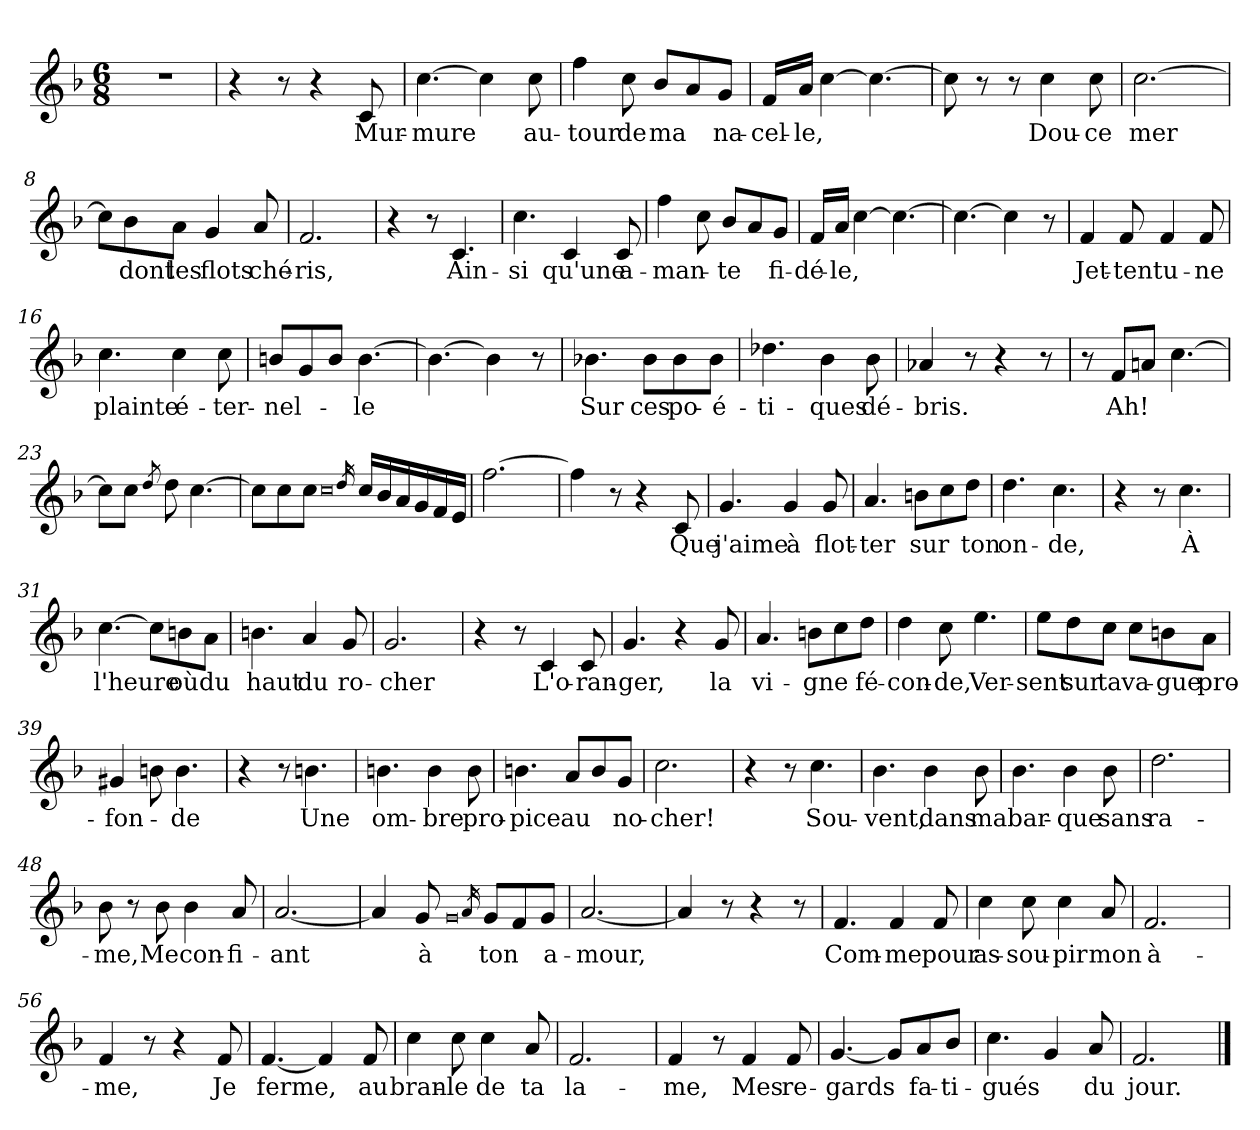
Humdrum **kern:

**kern	**text
*part1	*part1
*staff1	*staff1
*clefG2	*
*k[b-]	*
*M6/8	*
=1	=1
2.r	.
=2	=2
4r	.
8r	.
4r	.
!	!LO:LY:b
8c/	Mur-
=3	=3
!	!LO:LY:b
[4.cc\	-mure
4cc\]	.
!	!LO:LY:b
8cc\	au-
=4	=4
!	!LO:LY:b
4ff\	-tour
!	!LO:LY:b
8cc\	de
!	!LO:LY:b
8b-/L	ma
8a/	.
!	!LO:LY:b
8g/J	na-
=5	=5
!	!LO:LY:b
16f/LL	-cel-
!	!LO:LY:b
16a/JJ	-le,
[4cc\	.
4.cc\_	.
=6	=6
8cc\]	.
8r	.
8r	.
!	!LO:LY:b
4cc\	Dou-
!	!LO:LY:b
8cc\	-ce
=7	=7
!	!LO:LY:b
[2.cc\	mer
=8	=8
8cc\L]	.
!	!LO:LY:b
8b-\	dont
!	!LO:LY:b
8a\J	les
!	!LO:LY:b
4g/	flots
!	!LO:LY:b
8a/	ché-
=9	=9
!	!LO:LY:b
2.f/	-ris,
=10	=10
4r	.
8r	.
!	!LO:LY:b
4.c/	Ain-
!!LO:LB:g=z
=11	=11
!	!LO:LY:b
4.cc\	-si
!	!LO:LY:b
4c/	qu'une
!	!LO:LY:b
8c/	a-
=12	=12
!	!LO:LY:b
4ff\	-man-
8cc\	.
!	!LO:LY:b
8b-/L	-te
8a/	.
!	!LO:LY:b
8g/J	fi-
=13	=13
!	!LO:LY:b
16f/LL	-dé-
!	!LO:LY:b
16a/JJ	-le,
[4cc\	.
4.cc\_	.
=14	=14
4.cc\_	.
4cc\]	.
8r	.
=15	=15
!	!LO:LY:b
4f/	Jet-
!	!LO:LY:b
8f/	-tent
!	!LO:LY:b
4f/	u-
!	!LO:LY:b
8f/	-ne
=16	=16
!	!LO:LY:b
4.cc\	plainte
!	!LO:LY:b
4cc\	é-
!	!LO:LY:b
8cc\	-ter-
=17	=17
!	!LO:LY:b
8bn/L	-nel-
8g/	.
8b/J	.
!	!LO:LY:b
[4.b\	-le
=18	=18
4.b\_	.
4b\]	.
8r	.
=19	=19
!	!LO:LY:b
4.b-X\	Sur
!	!LO:LY:b
8b-\L	ces
!	!LO:LY:b
8b-\	po-
!	!LO:LY:b
8b-\J	-é-
!!LO:LB:g=z
=20	=20
!	!LO:LY:b
4.dd-X\	-ti-
!	!LO:LY:b
4b-\	-ques
!	!LO:LY:b
8b-\	dé-
=21	=21
!	!LO:LY:b
4a-X/	-bris.
8r	.
4r	.
8r	.
=22	=22
8r	.
!	!LO:LY:b
8f/L	Ah!
8an/J	.
[4.cc\	.
=23	=23
8cc\L]	.
8cc\J	.
8qdd/	.
8dd\	.
[4.cc\	.
=24	=24
8cc\L]	.
8cc\	.
8cc\J	.
0qcc	.
16qdd/	.
16cc/LL	.
16b-/	.
16a/	.
16g/	.
16f/	.
16e/JJ	.
=25	=25
[2.ff\	.
=26	=26
4ff\]	.
8r	.
4r	.
!	!LO:LY:b
8c/	Que
=27	=27
!	!LO:LY:b
4.g/	j'aime
!	!LO:LY:b
4g/	à
!	!LO:LY:b
8g/	flot-
=28	=28
!	!LO:LY:b
4.a/	-ter
!	!LO:LY:b
8bn\L	sur
8cc\	.
!	!LO:LY:b
8dd\J	ton
!!LO:LB:g=z
=29	=29
!	!LO:LY:b
4.dd\	on-
!	!LO:LY:b
4.cc\	-de,
=30	=30
4r	.
8r	.
!	!LO:LY:b
4.cc\	À
=31	=31
!	!LO:LY:b
[4.cc\	l'heure
8cc\L]	.
!	!LO:LY:b
8bn\	où
!	!LO:LY:b
8a\J	du
=32	=32
!	!LO:LY:b
4.bn\	haut
!	!LO:LY:b
4a/	du
!	!LO:LY:b
8g/	ro-
=33	=33
!	!LO:LY:b
2.g/	-cher
=34	=34
4r	.
8r	.
!	!LO:LY:b
4c/	L'o-
!	!LO:LY:b
8c/	-ran-
=35	=35
!	!LO:LY:b
4.g/	-ger,
4r	.
!	!LO:LY:b
8g/	la
=36	=36
!	!LO:LY:b
4.a/	vi-
!	!LO:LY:b
8bn\L	-gne
8cc\	.
!	!LO:LY:b
8dd\J	fé-
=37	=37
!	!LO:LY:b
4dd\	-con-
!	!LO:LY:b
8cc\	-de,
!	!LO:LY:b
4.ee\	Ver-
!!LO:LB:g=z
=38	=38
!	!LO:LY:b
8ee\L	-sent
!	!LO:LY:b
8dd\	sur
!	!LO:LY:b
8cc\J	ta
!	!LO:LY:b
8cc\L	va-
!	!LO:LY:b
8bn\	-gue
!	!LO:LY:b
8a\J	pro-
=39	=39
!	!LO:LY:b
4g#X/	-fon-
8bn\	.
!	!LO:LY:b
4.b\	-de
=40	=40
4r	.
8r	.
!	!LO:LY:b
4.bn\	Une
=41	=41
!	!LO:LY:b
4.bn\	om-
!	!LO:LY:b
4b\	-bre
!	!LO:LY:b
8b\	pro-
=42	=42
!	!LO:LY:b
4.bn\	-pice
!	!LO:LY:b
8a/L	au
8b/	.
!	!LO:LY:b
8g/J	no-
=43	=43
!	!LO:LY:b
2.cc\	-cher!
=44	=44
4r	.
8r	.
!	!LO:LY:b
4.cc\	Sou-
=45	=45
!	!LO:LY:b
4.b-\	-vent,
!	!LO:LY:b
4b-\	dans
!	!LO:LY:b
8b-\	ma
=46	=46
!	!LO:LY:b
4.b-\	bar-
!	!LO:LY:b
4b-\	-que
!	!LO:LY:b
8b-\	sans
!!LO:LB:g=z
=47	=47
!	!LO:LY:b
2.dd\	ra-
=48	=48
!	!LO:LY:b
8b-\	-me,
8r	.
!	!LO:LY:b
8b-\	Me
!	!LO:LY:b
4b-\	con-
!	!LO:LY:b
8a/	-fi-
=49	=49
!	!LO:LY:b
[2.a/	-ant
=50	=50
4a/]	.
!	!LO:LY:b
8g/	à
0qg	.
16qa/	.
!	!LO:LY:b
8g/L	ton
8f/	.
!	!LO:LY:b
8g/J	a-
=51	=51
!	!LO:LY:b
[2.a/	-mour,
=52	=52
4a/]	.
8r	.
4r	.
8r	.
=53	=53
!	!LO:LY:b
4.f/	Com-
!	!LO:LY:b
4f/	-me
!	!LO:LY:b
8f/	pour
=54	=54
!	!LO:LY:b
4cc\	as-
!	!LO:LY:b
8cc\	-sou-
!	!LO:LY:b
4cc\	-pir
!	!LO:LY:b
8a/	mon
=55	=55
!	!LO:LY:b
2.f/	à-
=56	=56
!	!LO:LY:b
4f/	-me,
8r	.
4r	.
!	!LO:LY:b
8f/	Je
!!LO:LB:g=z
=57	=57
!	!LO:LY:b
[4.f/	ferme,
4f/]	.
!	!LO:LY:b
8f/	au
=58	=58
!	!LO:LY:b
4cc\	bran-
!	!LO:LY:b
8cc\	-le
!	!LO:LY:b
4cc\	de
!	!LO:LY:b
8a/	ta
=59	=59
!	!LO:LY:b
2.f/	la-
=60	=60
!	!LO:LY:b
4f/	-me,
8r	.
!	!LO:LY:b
4f/	Mes
!	!LO:LY:b
8f/	re-
=61	=61
!	!LO:LY:b
[4.g/	-gards
8g/L]	.
!	!LO:LY:b
8a/	fa-
!	!LO:LY:b
8b-/J	-ti-
=62	=62
!	!LO:LY:b
4.cc\	-gués
4g/	.
!	!LO:LY:b
8a/	du
=63	=63
!	!LO:LY:b
2.f/	jour.
==	==
*-	*-
